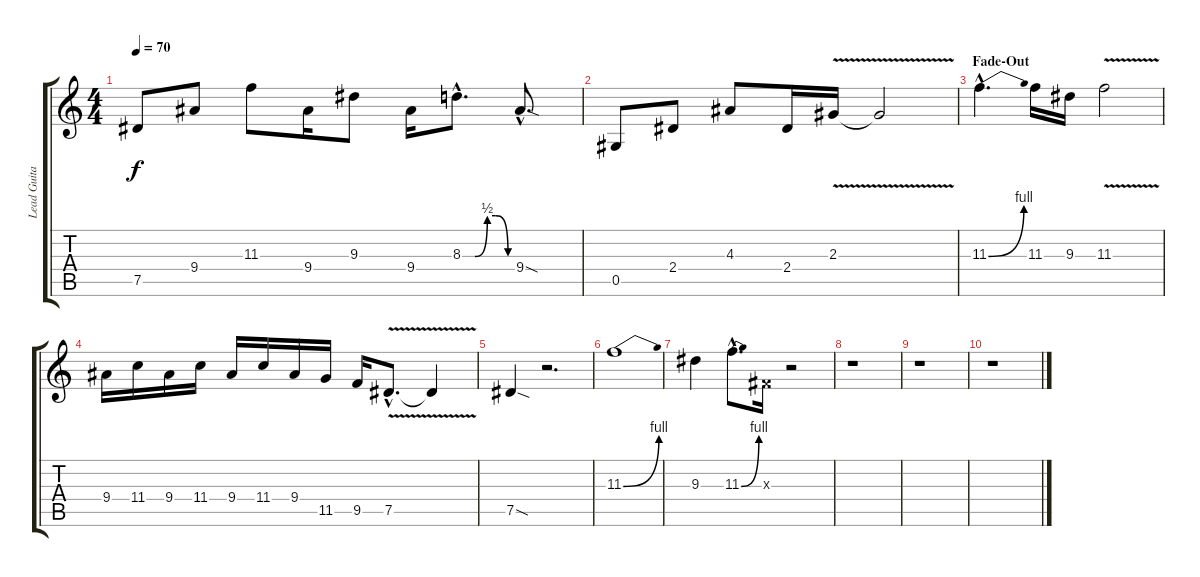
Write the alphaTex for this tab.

\track ("Lead Guitar" "Lead Guita") {instrument overdrivenguitar}
\staff {score tabs}
\tuning (Eb4 Bb3 Gb3 Db3 Ab2 Eb2) {hide}
\ts (4 4)
\tempo 70
\clef g2
\ks c
7.5.8{dy f} 9.4.8 11.3.8 9.4.16 9.3.8 9.4.16 8.3{be (custom 0 0 15 0 30 2 40 2 55 0 60 0) hac}.8{d} 9.4{sod hac}.8{d} |
0.5.8 2.4.8 4.3.8 2.4.16 2.3{v}.16 2.3{t}.2 |
\section ("" "Fade-Out")
11.3{be (bend 0 0 60 4) hac}.4{d} 11.3.16 9.3.16 11.3{v}.2 |
9.4.16 11.4.16 9.4.16 11.4.16 9.4.16 11.4.16 9.4.16 11.5.16 9.5.16 7.5{v hac}.8{d} 7.5{t}.4 |
7.5{sod}.4{volume 0} r.2{d} |
11.3{be (bend 0 0 60 4)}.1 |
9.3.4 11.3{be (bend 0 0 60 4) hac}.8{d} 0.3{x}.16 r.2 |
r.1 |
r.1 |
r.1
